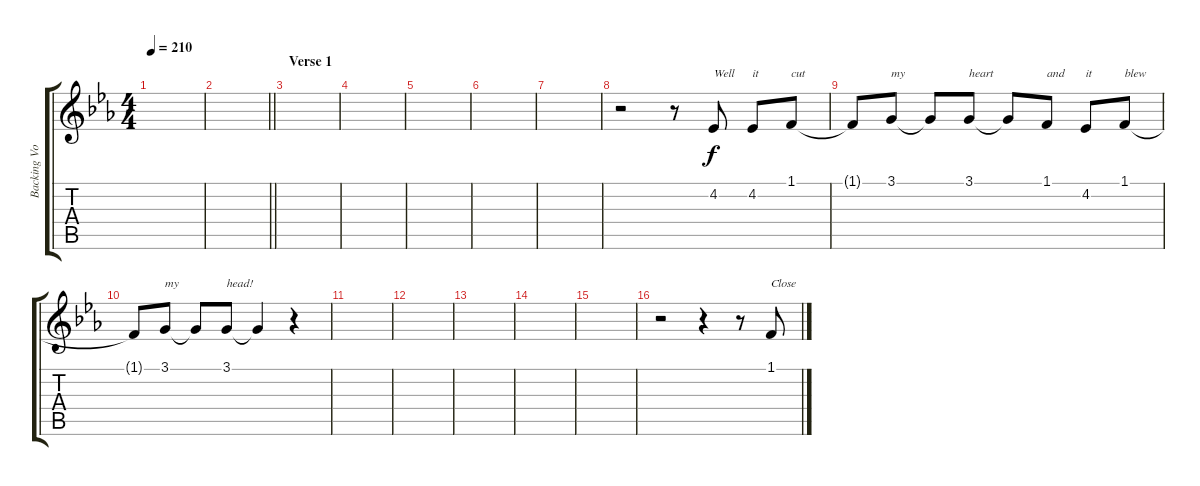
\track ("Backing Vocals - James Johnston" "Backing Vo") {instrument altosax}
\staff {score tabs}
\tuning (E4 B3 G3 D3 A2 E2) {hide}
\ts (4 4)
\tempo 210
\clef g2
\ks cminor
|
\barLineRight lightlight
|
\section ("" "Verse 1")
|
|
|
|
|
r.2 r.8 4.2.8{txt "Well"} 4.2.8{txt "it"} 1.1.8{txt "cut"} |
1.1{t}.8 3.1.8{txt "my"} 3.1{t}.8 3.1.8{txt "heart"} 3.1{t}.8 1.1.8{txt "and"} 4.2.8{txt "it"} 1.1.8{txt "blew"} |
1.1{t}.8 3.1.8{txt "my"} 3.1{t}.8 3.1.8{txt "head!"} 3.1{t}.4 r.4 |
|
|
|
|
|
r.2 r.4 r.8 1.1.8{txt "Close"}
